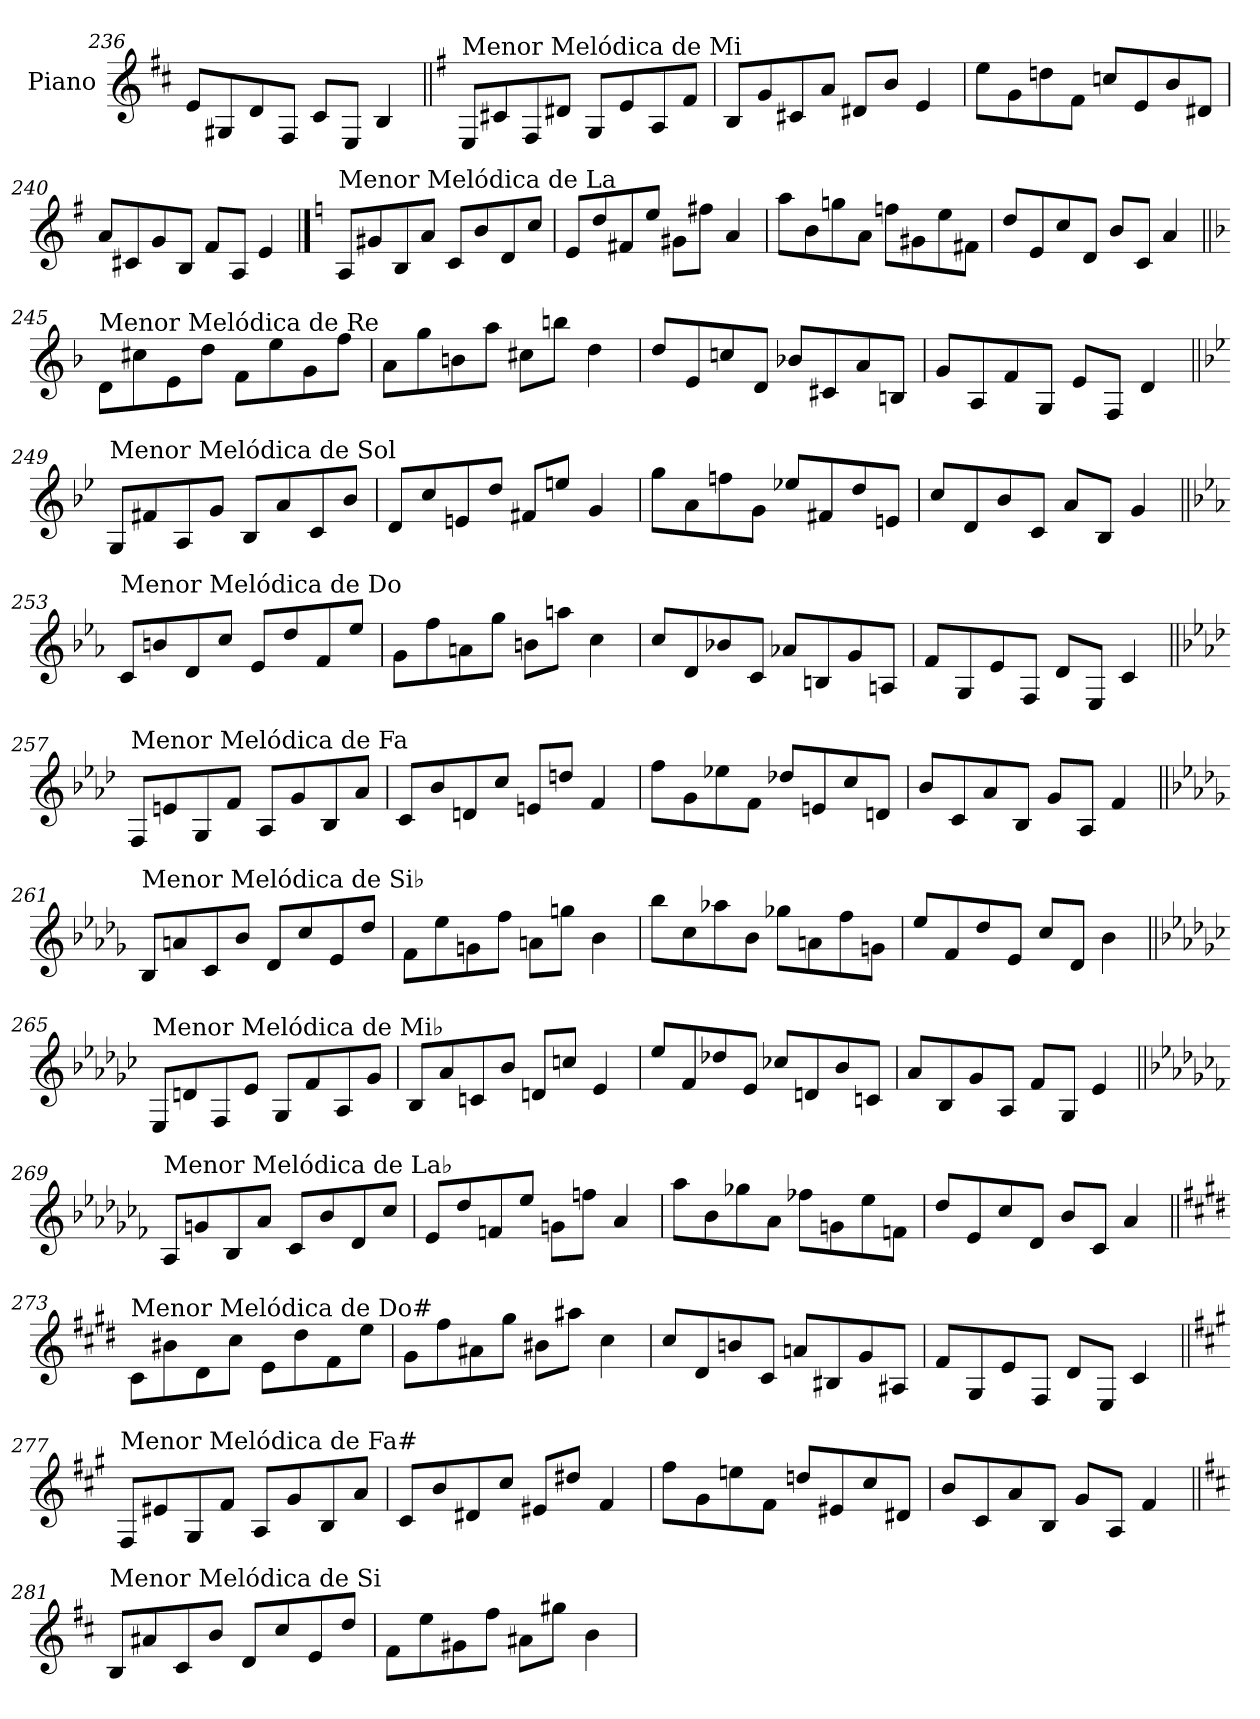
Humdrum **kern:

**kern
*part1
*staff1
*I"Piano
*I'Pno.
*clefG2
*k[f#c#]
=236
8e/L
8G#X/
8d/
8F#/J
8c#/L
8E/J
4B/
!!LO:LB:g=z
=237||
*k[f#]
!LO:TX:a:t=Menor Melódica de Mi
8E/L
8c#X/
8F#/
8d#X/J
8G/L
8e/
8A/
8f#/J
=238
8B/L
8g/
8c#X/
8a/J
8d#X/L
8b/J
4e/
=239
8ee\L
8g\
8ddn\
8f#\J
8ccn/L
8e/
8b/
8d#X/J
=240
8a/L
8c#X/
8g/
8B/J
8f#/L
8A/J
4e/
!!LO:PB:g=z
==241
*k[]
!LO:TX:a:t=Menor Melódica de La
8A/L
8g#X/
8B/
8a/J
8c/L
8b/
8d/
8cc/J
=242
8e/L
8dd/
8f#X/
8ee/J
8g#X\L
8ff#X\J
4a/
=243
8aa\L
8b\
8ggn\
8a\J
8ffn\L
8g#X\
8ee\
8f#X\J
=244
8dd/L
8e/
8cc/
8d/J
8b/L
8c/J
4a/
!!LO:LB:g=z
=245||
*k[b-]
!LO:TX:a:t=Menor Melódica de Re
8d\L
8cc#X\
8e\
8dd\J
8f\L
8ee\
8g\
8ff\J
=246
8a\L
8gg\
8bn\
8aa\J
8cc#X\L
8bbn\J
4dd\
=247
8dd/L
8e/
8ccn/
8d/J
8b-X/L
8c#X/
8a/
8Bn/J
=248
8g/L
8A/
8f/
8G/J
8e/L
8F/J
4d/
!!LO:LB:g=z
=249||
*k[b-e-]
!LO:TX:a:t=Menor Melódica de Sol
8G/L
8f#X/
8A/
8g/J
8B-/L
8a/
8c/
8b-/J
=250
8d/L
8cc/
8en/
8dd/J
8f#X/L
8een/J
4g/
=251
8gg\L
8a\
8ffn\
8g\J
8ee-X/L
8f#X/
8dd/
8en/J
=252
8cc/L
8d/
8b-/
8c/J
8a/L
8B-/J
4g/
!!LO:LB:g=z
=253||
*k[b-e-a-]
!LO:TX:a:t=Menor Melódica de Do
8c/L
8bn/
8d/
8cc/J
8e-/L
8dd/
8f/
8ee-/J
=254
8g\L
8ff\
8an\
8gg\J
8bn\L
8aan\J
4cc\
=255
8cc/L
8d/
8b-X/
8c/J
8a-X/L
8Bn/
8g/
8An/J
=256
8f/L
8G/
8e-/
8F/J
8d/L
8E-/J
4c/
!!LO:LB:g=z
=257||
*k[b-e-a-d-]
!LO:TX:a:t=Menor Melódica de Fa
8F/L
8en/
8G/
8f/J
8A-/L
8g/
8B-/
8a-/J
=258
8c/L
8b-/
8dn/
8cc/J
8en/L
8ddn/J
4f/
=259
8ff\L
8g\
8ee-X\
8f\J
8dd-X/L
8en/
8cc/
8dn/J
=260
8b-/L
8c/
8a-/
8B-/J
8g/L
8A-/J
4f/
!!LO:LB:g=z
=261||
*k[b-e-a-d-g-]
!LO:TX:a:t=Menor Melódica de Si♭
8B-/L
8an/
8c/
8b-/J
8d-/L
8cc/
8e-/
8dd-/J
=262
8f\L
8ee-\
8gn\
8ff\J
8an\L
8ggn\J
4b-\
=263
8bb-\L
8cc\
8aa-X\
8b-\J
8gg-X\L
8an\
8ff\
8gn\J
=264
8ee-/L
8f/
8dd-/
8e-/J
8cc/L
8d-/J
4b-\
!!LO:PB:g=z
=265||
*k[b-e-a-d-g-c-]
!LO:TX:a:t=Menor Melódica de Mi♭
8E-/L
8dn/
8F/
8e-/J
8G-/L
8f/
8A-/
8g-/J
=266
8B-/L
8a-/
8cn/
8b-/J
8dn/L
8ccn/J
4e-/
=267
8ee-/L
8f/
8dd-X/
8e-/J
8cc-X/L
8dn/
8b-/
8cn/J
=268
8a-/L
8B-/
8g-/
8A-/J
8f/L
8G-/J
4e-/
!!LO:LB:g=z
=269||
*k[b-e-a-d-g-c-f-]
!LO:TX:a:t=Menor Melódica de La♭
8A-/L
8gn/
8B-/
8a-/J
8c-/L
8b-/
8d-/
8cc-/J
=270
8e-/L
8dd-/
8fn/
8ee-/J
8gn\L
8ffn\J
4a-/
=271
8aa-\L
8b-\
8gg-X\
8a-\J
8ff-X\L
8gn\
8ee-\
8fn\J
=272
8dd-/L
8e-/
8cc-/
8d-/J
8b-/L
8c-/J
4a-/
!!LO:LB:g=z
=273||
*k[f#c#g#d#]
!LO:TX:a:t=Menor Melódica de Do#
8c#\L
8b#X\
8d#\
8cc#\J
8e\L
8dd#\
8f#\
8ee\J
=274
8g#\L
8ff#\
8a#X\
8gg#\J
8b#X\L
8aa#X\J
4cc#\
=275
8cc#/L
8d#/
8bn/
8c#/J
8an/L
8B#X/
8g#/
8A#X/J
=276
8f#/L
8G#/
8e/
8F#/J
8d#/L
8E/J
4c#/
!!LO:LB:g=z
=277||
*k[f#c#g#]
!LO:TX:a:t=Menor Melódica de Fa#
8F#/L
8e#X/
8G#/
8f#/J
8A/L
8g#/
8B/
8a/J
=278
8c#/L
8b/
8d#X/
8cc#/J
8e#X/L
8dd#X/J
4f#/
=279
8ff#\L
8g#\
8een\
8f#\J
8ddn/L
8e#X/
8cc#/
8d#X/J
=280
8b/L
8c#/
8a/
8B/J
8g#/L
8A/J
4f#/
!!LO:LB:g=z
=281||
*k[f#c#]
!LO:TX:a:t=Menor Melódica de Si
8B/L
8a#X/
8c#/
8b/J
8d/L
8cc#/
8e/
8dd/J
=282
8f#\L
8ee\
8g#X\
8ff#\J
8a#X\L
8gg#X\J
4b\
=
*-
